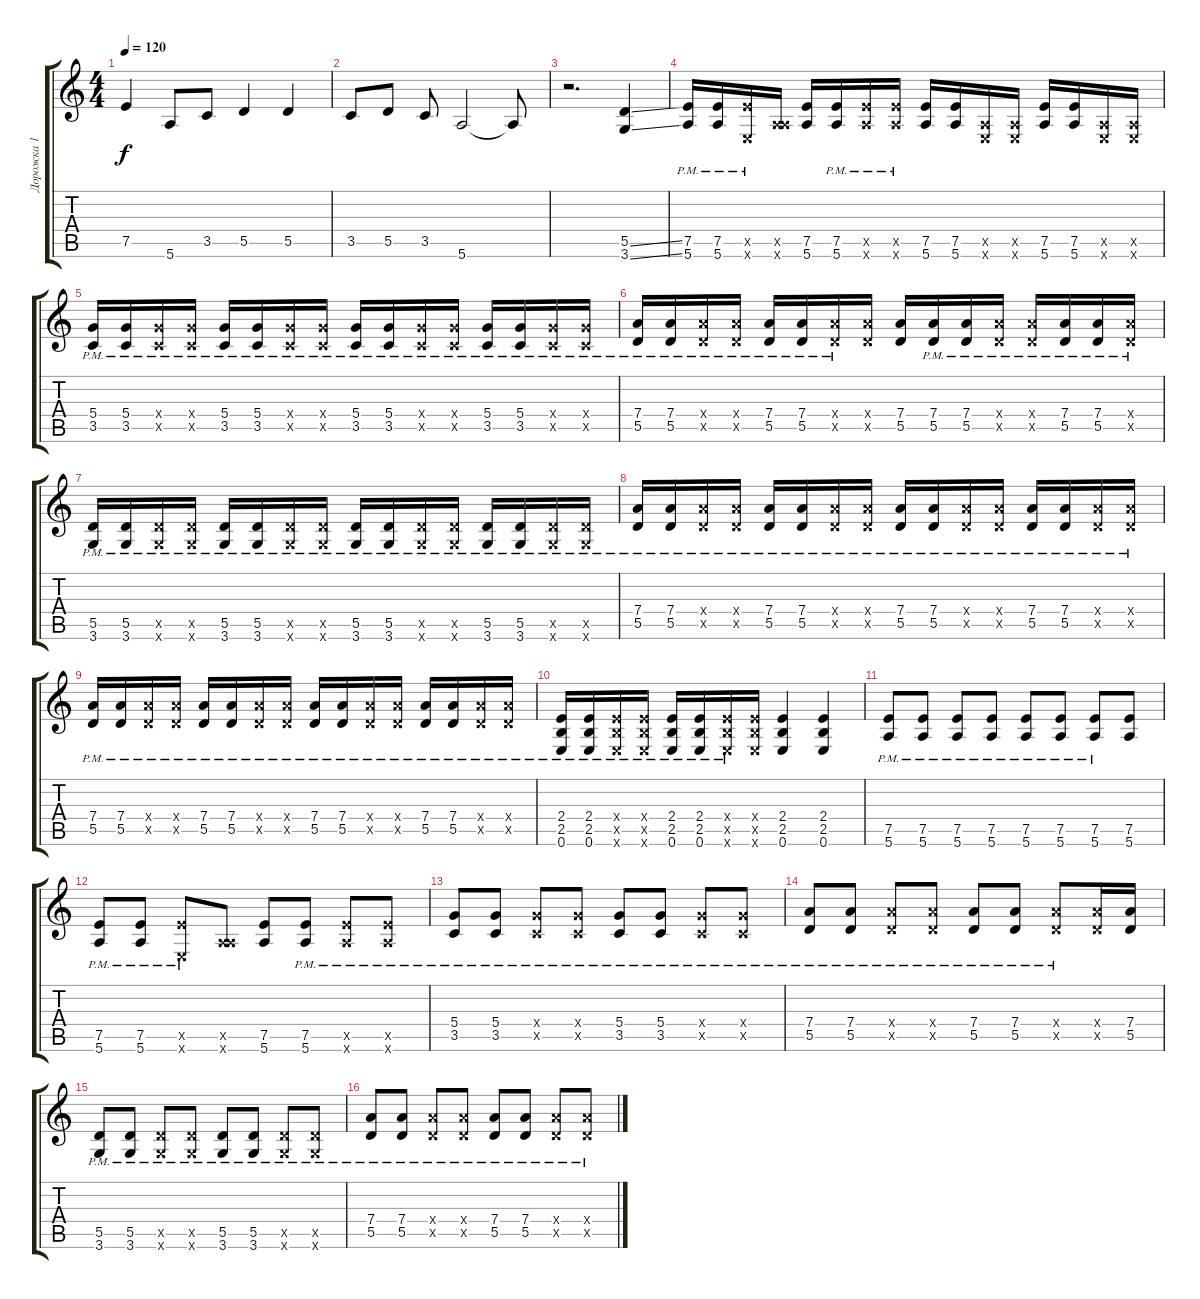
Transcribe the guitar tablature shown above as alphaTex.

\track ("Дорожка 1" "Дорожка 1") {instrument overdrivenguitar}
\staff {score tabs}
\tuning (E4 B3 G3 D3 A2 E2) {hide}
\ts (4 4)
\tempo 120
\clef g2
\ks c
7.5{t}.4{dy f} 5.6.8 3.5.8 5.5.4 5.5.4 |
3.5.8 5.5.8 3.5.8 5.6.2 5.6{t}.8 |
r.2{d} (5.5{ss} 3.6{ss}).4 |
(7.5{pm} 5.6).16 (7.5{pm} 5.6).16 (7.5{pm x} 0.6{x}).16 (0.5{x} 5.6{x}).16 (7.5 5.6).16 (7.5{pm} 5.6).16 (7.5{pm x} 5.6{x}).16 (7.5{pm x} 5.6{x}).16 (7.5 5.6).16 (7.5 5.6).16 (0.5{x} 0.6{x}).16 (0.5{x} 0.6{x}).16 (7.5 5.6).16 (7.5 5.6).16 (0.5{x} 0.6{x}).16 (0.5{x} 0.6{x}).16 |
(5.4 3.5{pm}).16 (5.4 3.5{pm}).16 (5.4{x} 3.5{pm x}).16 (5.4{x} 3.5{pm x}).16 (5.4 3.5{pm}).16 (5.4 3.5{pm}).16 (5.4{x} 3.5{pm x}).16 (5.4{x} 3.5{pm x}).16 (5.4 3.5{pm}).16 (5.4 3.5{pm}).16 (5.4{x} 3.5{pm x}).16 (5.4{x} 3.5{pm x}).16 (5.4 3.5{pm}).16 (5.4 3.5{pm}).16 (5.4{x} 3.5{pm x}).16 (5.4{x} 3.5{pm x}).16 |
(7.4 5.5{pm}).16 (7.4 5.5{pm}).16 (7.4{x} 5.5{pm x}).16 (7.4{x} 5.5{pm x}).16 (7.4 5.5{pm}).16 (7.4 5.5{pm}).16 (7.4{x} 5.5{pm x}).16 (7.4{x} 5.5{x}).16 (7.4 5.5).16 (7.4 5.5{pm}).16 (7.4 5.5{pm}).16 (7.4{x} 5.5{pm x}).16 (7.4{x} 5.5{pm x}).16 (7.4 5.5{pm}).16 (7.4 5.5{pm}).16 (7.4{x} 5.5{pm x}).16 |
(5.5{pm} 3.6).16 (5.5{pm} 3.6).16 (5.5{pm x} 3.6{x}).16 (5.5{pm x} 3.6{x}).16 (5.5{pm} 3.6).16 (5.5{pm} 3.6).16 (5.5{pm x} 3.6{x}).16 (5.5{pm x} 3.6{x}).16 (5.5{pm} 3.6).16 (5.5{pm} 3.6).16 (5.5{pm x} 3.6{x}).16 (5.5{pm x} 3.6{x}).16 (5.5{pm} 3.6).16 (5.5{pm} 3.6).16 (5.5{pm x} 3.6{x}).16 (5.5{pm x} 3.6{x}).16 |
(7.4{pm} 5.5).16 (7.4{pm} 5.5).16 (7.4{pm x} 5.5{x}).16 (7.4{pm x} 5.5{x}).16 (7.4{pm} 5.5).16 (7.4{pm} 5.5).16 (7.4{pm x} 5.5{x}).16 (7.4{pm x} 5.5{x}).16 (7.4{pm} 5.5).16 (7.4{pm} 5.5).16 (7.4{pm x} 5.5{x}).16 (7.4{pm x} 5.5{x}).16 (7.4{pm} 5.5).16 (7.4{pm} 5.5).16 (7.4{pm x} 5.5{x}).16 (7.4{pm x} 5.5{x}).16 |
(7.4{pm} 5.5).16 (7.4{pm} 5.5).16 (7.4{pm x} 5.5{x}).16 (7.4{pm x} 5.5{x}).16 (7.4{pm} 5.5).16 (7.4{pm} 5.5).16 (7.4{pm x} 5.5{x}).16 (7.4{pm x} 5.5{x}).16 (7.4{pm} 5.5).16 (7.4{pm} 5.5).16 (7.4{pm x} 5.5{x}).16 (7.4{pm x} 5.5{x}).16 (7.4{pm} 5.5).16 (7.4{pm} 5.5).16 (7.4{pm x} 5.5{x}).16 (7.4{pm x} 5.5{x}).16 |
(2.4{pm} 2.5 0.6).16 (2.4{pm} 2.5 0.6).16 (2.4{pm x} 2.5{x} 0.6{x}).16 (2.4{pm x} 2.5{x} 0.6{x}).16 (2.4{pm} 2.5 0.6).16 (2.4{pm} 2.5 0.6).16 (2.4{pm x} 2.5{x} 0.6{x}).16 (2.4{x} 2.5{x} 0.6{x}).16 (2.4 2.5 0.6).4 (2.4 2.5 0.6).4 |
(7.5{pm} 5.6).8 (7.5{pm} 5.6).8 (7.5{pm} 5.6).8 (7.5{pm} 5.6).8 (7.5{pm} 5.6).8 (7.5{pm} 5.6).8 (7.5{pm} 5.6).8 (7.5 5.6).8 |
(7.5{pm} 5.6).8 (7.5{pm} 5.6).8 (7.5{pm x} 0.6{x}).8 (0.5{x} 5.6{x}).8 (7.5 5.6).8 (7.5{pm} 5.6).8 (7.5{pm x} 5.6{x}).8 (7.5{pm x} 5.6{x}).8 |
(5.4 3.5{pm}).8 (5.4 3.5{pm}).8 (5.4{x} 3.5{pm x}).8 (5.4{x} 3.5{pm x}).8 (5.4 3.5{pm}).8 (5.4 3.5{pm}).8 (5.4{x} 3.5{pm x}).8 (5.4{x} 3.5{pm x}).8 |
(7.4 5.5{pm}).8 (7.4 5.5{pm}).8 (7.4{x} 5.5{pm x}).8 (7.4{x} 5.5{pm x}).8 (7.4 5.5{pm}).8 (7.4 5.5{pm}).8 (7.4{x} 5.5{pm x}).8 (7.4{x} 5.5{x}).16 (7.4 5.5).16 |
(5.5{pm} 3.6).8 (5.5{pm} 3.6).8 (5.5{pm x} 3.6{x}).8 (5.5{pm x} 3.6{x}).8 (5.5{pm} 3.6).8 (5.5{pm} 3.6).8 (5.5{pm x} 3.6{x}).8 (5.5{pm x} 3.6{x}).8 |
(7.4{pm} 5.5).8 (7.4{pm} 5.5).8 (7.4{pm x} 5.5{x}).8 (7.4{pm x} 5.5{x}).8 (7.4{pm} 5.5).8 (7.4{pm} 5.5).8 (7.4{pm x} 5.5{x}).8 (7.4{pm x} 5.5{x}).8
